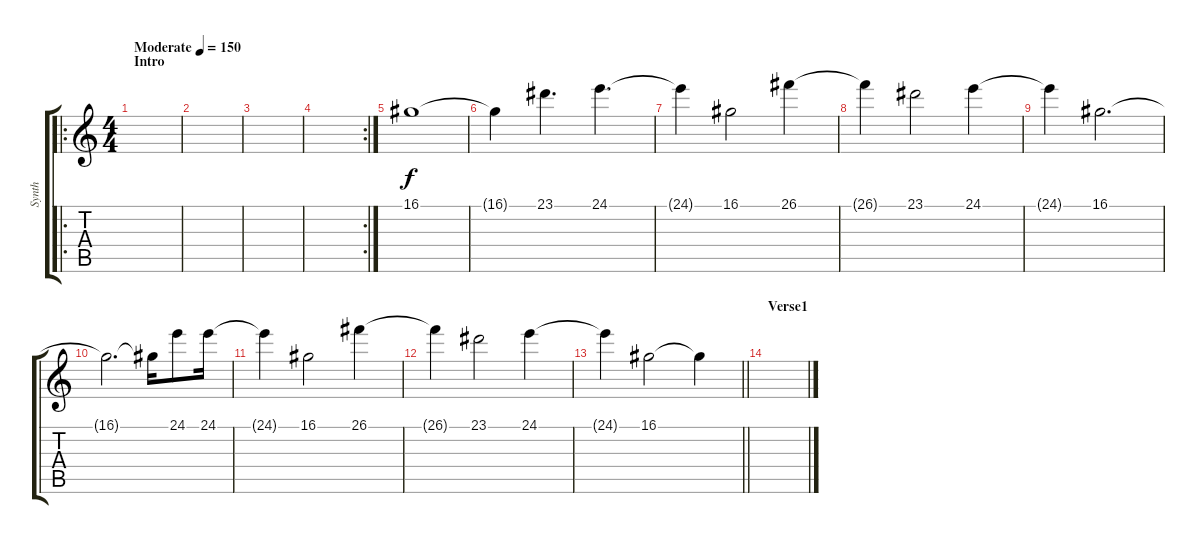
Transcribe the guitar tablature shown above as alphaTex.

\track ("Synth" "Synth") {instrument stringensemble1}
\staff {score tabs}
\tuning (E4 B3 G3 D3 A2 E2) {hide}
\ro
\ts (4 4)
\section ("" "Intro")
\tempo (150 "Moderate")
\clef g2
\ks c
|
|
|
\rc 2
|
16.1.1 |
16.1{t}.4 23.1.4{d} 24.1.4{d} |
24.1{t}.4 16.1.2 26.1.4 |
26.1{t}.4 23.1.2 24.1.4 |
24.1{t}.4 16.1.2{d} |
16.1{t}.2{d} 16.1{t}.16 24.1.8 24.1.16 |
24.1{t}.4 16.1.2 26.1.4 |
26.1{t}.4 23.1.2 24.1.4 |
\barLineRight lightlight
24.1{t}.4 16.1.2 16.1{t}.4 |
\section ("" "Verse1")
